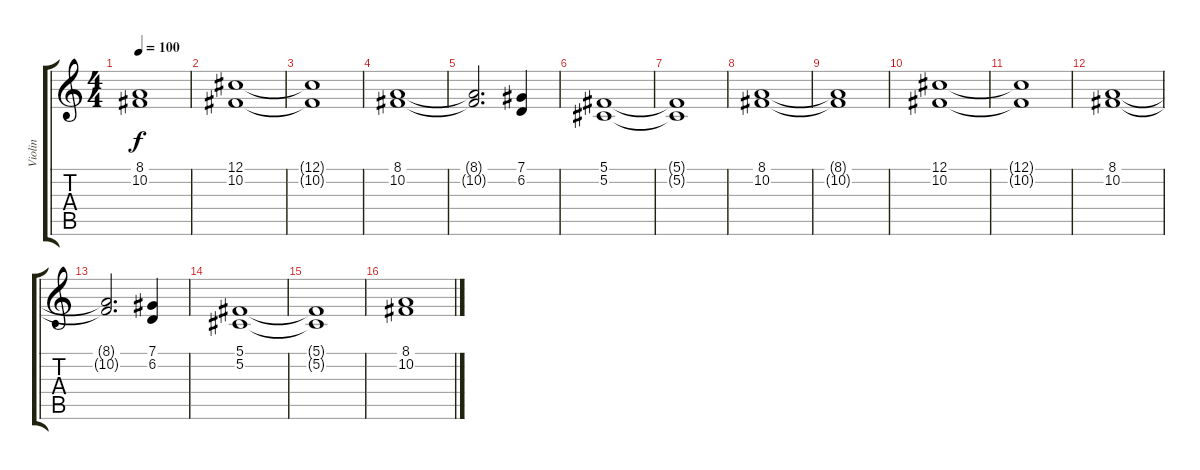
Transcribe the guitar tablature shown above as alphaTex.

\track ("Violin" "Violin") {mute instrument violin}
\staff {score tabs}
\tuning (Db4 Ab3 E3 B2 Gb2 Db2) {hide}
\ts (4 4)
\tempo 100
\clef g2
\ks c
(8.1{t} 10.2{t}).1{dy f} |
(12.1 10.2).1 |
(12.1{t} 10.2{t}).1 |
(8.1 10.2).1 |
(8.1{t} 10.2{t}).2{d} (7.1 6.2).4 |
(5.1 5.2).1 |
(5.1{t} 5.2{t}).1 |
(8.1 10.2).1 |
(8.1{t} 10.2{t}).1 |
(12.1 10.2).1 |
(12.1{t} 10.2{t}).1 |
(8.1 10.2).1 |
(8.1{t} 10.2{t}).2{d} (7.1 6.2).4 |
(5.1 5.2).1 |
(5.1{t} 5.2{t}).1 |
(8.1 10.2).1
